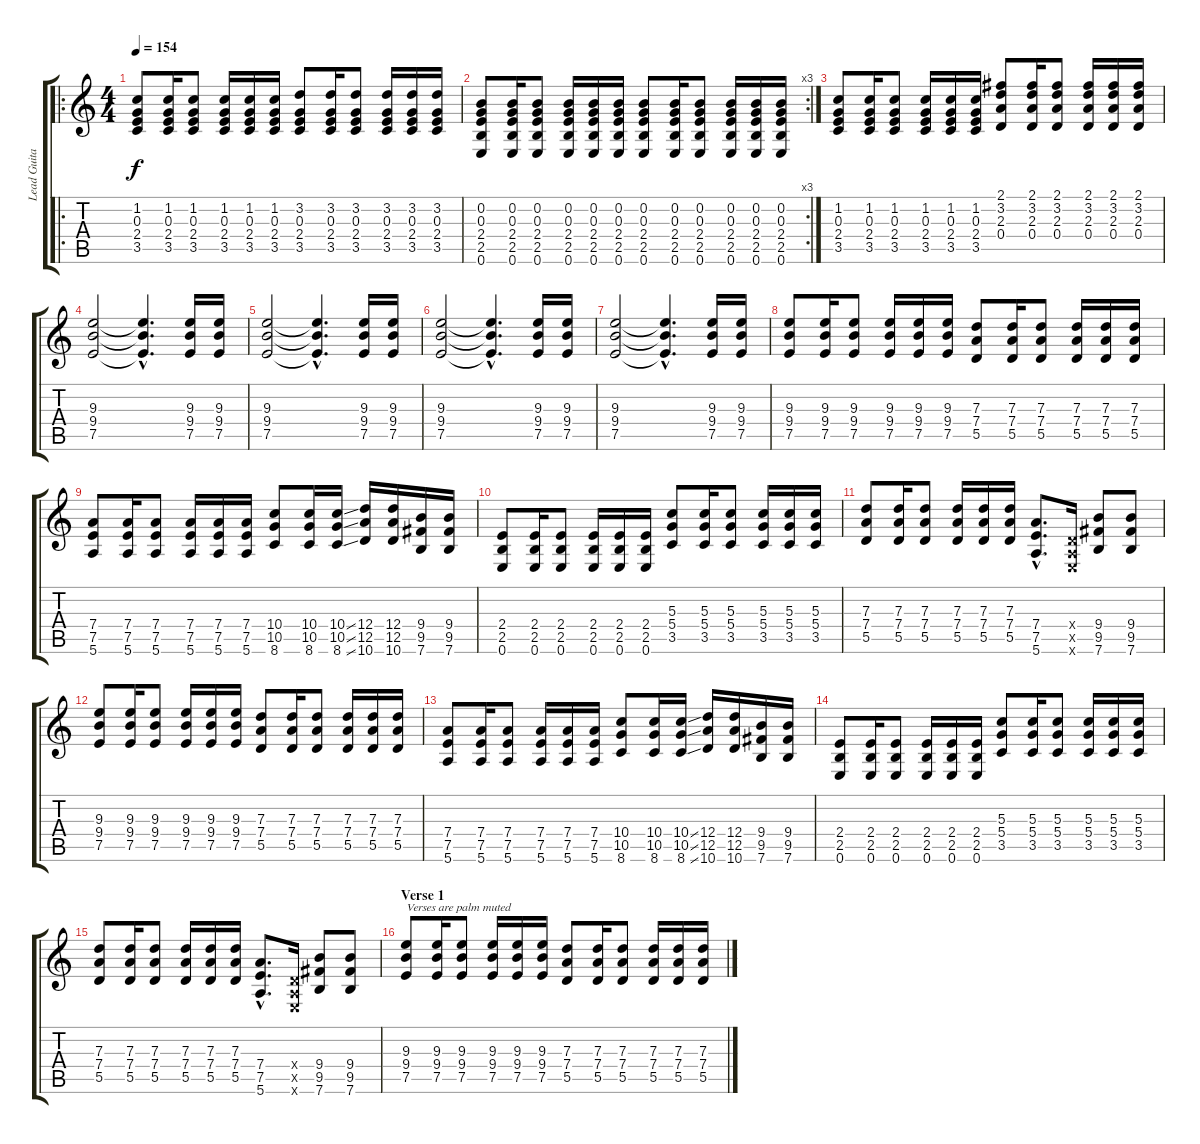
\track ("Lead Guitar (Noodles)" "Lead Guita") {instrument overdrivenguitar}
\staff {score tabs}
\tuning (E4 B3 G3 D3 A2 E2) {hide}
\ro
\ts (4 4)
\tempo 154
\clef g2
\ks c
(1.2 0.3 2.4 3.5).8{dy f volume 9 instrument acousticguitarnylon} (1.2 0.3 2.4 3.5).16 (1.2 0.3 2.4 3.5).8 (1.2 0.3 2.4 3.5).16 (1.2 0.3 2.4 3.5).16 (1.2 0.3 2.4 3.5).16 (3.2 0.3 2.4 3.5).8 (3.2 0.3 2.4 3.5).16 (3.2 0.3 2.4 3.5).8 (3.2 0.3 2.4 3.5).16 (3.2 0.3 2.4 3.5).16 (3.2 0.3 2.4 3.5).16 |
\rc 3
(0.2 0.3 2.4 2.5 0.6).8 (0.2 0.3 2.4 2.5 0.6).16 (0.2 0.3 2.4 2.5 0.6).8 (0.2 0.3 2.4 2.5 0.6).16 (0.2 0.3 2.4 2.5 0.6).16 (0.2 0.3 2.4 2.5 0.6).16 (0.2 0.3 2.4 2.5 0.6).8 (0.2 0.3 2.4 2.5 0.6).16 (0.2 0.3 2.4 2.5 0.6).8 (0.2 0.3 2.4 2.5 0.6).16 (0.2 0.3 2.4 2.5 0.6).16 (0.2 0.3 2.4 2.5 0.6).16 |
(1.2 0.3 2.4 3.5).8 (1.2 0.3 2.4 3.5).16 (1.2 0.3 2.4 3.5).8 (1.2 0.3 2.4 3.5).16 (1.2 0.3 2.4 3.5).16 (1.2 0.3 2.4 3.5).16 (2.1 3.2 2.3 0.4).8 (2.1 3.2 2.3 0.4).16 (2.1 3.2 2.3 0.4).8 (2.1 3.2 2.3 0.4).16 (2.1 3.2 2.3 0.4).16 (2.1 3.2 2.3 0.4).16 |
(9.3 9.4 7.5).2{volume 13 instrument overdrivenguitar} (9.3{hac t} 9.4{hac t} 7.5{hac t}).4{d} (9.3 9.4 7.5).16 (9.3 9.4 7.5).16 |
(9.3 9.4 7.5).2 (9.3{hac t} 9.4{hac t} 7.5{hac t}).4{d} (9.3 9.4 7.5).16 (9.3 9.4 7.5).16 |
(9.3 9.4 7.5).2 (9.3{hac t} 9.4{hac t} 7.5{hac t}).4{d} (9.3 9.4 7.5).16 (9.3 9.4 7.5).16 |
(9.3 9.4 7.5).2 (9.3{hac t} 9.4{hac t} 7.5{hac t}).4{d} (9.3 9.4 7.5).16 (9.3 9.4 7.5).16 |
(9.3 9.4 7.5).8 (9.3 9.4 7.5).16 (9.3 9.4 7.5).8 (9.3 9.4 7.5).16 (9.3 9.4 7.5).16 (9.3 9.4 7.5).16 (7.3 7.4 5.5).8 (7.3 7.4 5.5).16 (7.3 7.4 5.5).8 (7.3 7.4 5.5).16 (7.3 7.4 5.5).16 (7.3 7.4 5.5).16 |
(7.4 7.5 5.6).8 (7.4 7.5 5.6).16 (7.4 7.5 5.6).8 (7.4 7.5 5.6).16 (7.4 7.5 5.6).16 (7.4 7.5 5.6).16 (10.4 10.5 8.6).8 (10.4 10.5 8.6).16 (10.4{ss} 10.5{ss} 8.6{ss}).16 (12.4 12.5 10.6).16 (12.4 12.5 10.6).16 (9.4 9.5 7.6).16 (9.4 9.5 7.6).16 |
(2.4 2.5 0.6).8 (2.4 2.5 0.6).16 (2.4 2.5 0.6).8 (2.4 2.5 0.6).16 (2.4 2.5 0.6).16 (2.4 2.5 0.6).16 (5.3 5.4 3.5).8 (5.3 5.4 3.5).16 (5.3 5.4 3.5).8 (5.3 5.4 3.5).16 (5.3 5.4 3.5).16 (5.3 5.4 3.5).16 |
(7.3 7.4 5.5).8 (7.3 7.4 5.5).16 (7.3 7.4 5.5).8 (7.3 7.4 5.5).16 (7.3 7.4 5.5).16 (7.3 7.4 5.5).16 (7.4{hac} 7.5{hac} 5.6{hac}).8{d} (0.4{x} 0.5{x} 0.6{x}).16 (9.4 9.5 7.6).8 (9.4 9.5 7.6).8 |
(9.3 9.4 7.5).8 (9.3 9.4 7.5).16 (9.3 9.4 7.5).8 (9.3 9.4 7.5).16 (9.3 9.4 7.5).16 (9.3 9.4 7.5).16 (7.3 7.4 5.5).8 (7.3 7.4 5.5).16 (7.3 7.4 5.5).8 (7.3 7.4 5.5).16 (7.3 7.4 5.5).16 (7.3 7.4 5.5).16 |
(7.4 7.5 5.6).8 (7.4 7.5 5.6).16 (7.4 7.5 5.6).8 (7.4 7.5 5.6).16 (7.4 7.5 5.6).16 (7.4 7.5 5.6).16 (10.4 10.5 8.6).8 (10.4 10.5 8.6).16 (10.4{ss} 10.5{ss} 8.6{ss}).16 (12.4 12.5 10.6).16 (12.4 12.5 10.6).16 (9.4 9.5 7.6).16 (9.4 9.5 7.6).16 |
(2.4 2.5 0.6).8 (2.4 2.5 0.6).16 (2.4 2.5 0.6).8 (2.4 2.5 0.6).16 (2.4 2.5 0.6).16 (2.4 2.5 0.6).16 (5.3 5.4 3.5).8 (5.3 5.4 3.5).16 (5.3 5.4 3.5).8 (5.3 5.4 3.5).16 (5.3 5.4 3.5).16 (5.3 5.4 3.5).16 |
(7.3 7.4 5.5).8 (7.3 7.4 5.5).16 (7.3 7.4 5.5).8 (7.3 7.4 5.5).16 (7.3 7.4 5.5).16 (7.3 7.4 5.5).16 (7.4{hac} 7.5{hac} 5.6{hac}).8{d} (0.4{x} 0.5{x} 0.6{x}).16 (9.4 9.5 7.6).8 (9.4 9.5 7.6).8 |
\section ("" "Verse 1")
(9.3 9.4 7.5).8{txt "Verses are palm muted" volume 12} (9.3 9.4 7.5).16 (9.3 9.4 7.5).8 (9.3 9.4 7.5).16 (9.3 9.4 7.5).16 (9.3 9.4 7.5).16 (7.3 7.4 5.5).8 (7.3 7.4 5.5).16 (7.3 7.4 5.5).8 (7.3 7.4 5.5).16 (7.3 7.4 5.5).16 (7.3 7.4 5.5).16
